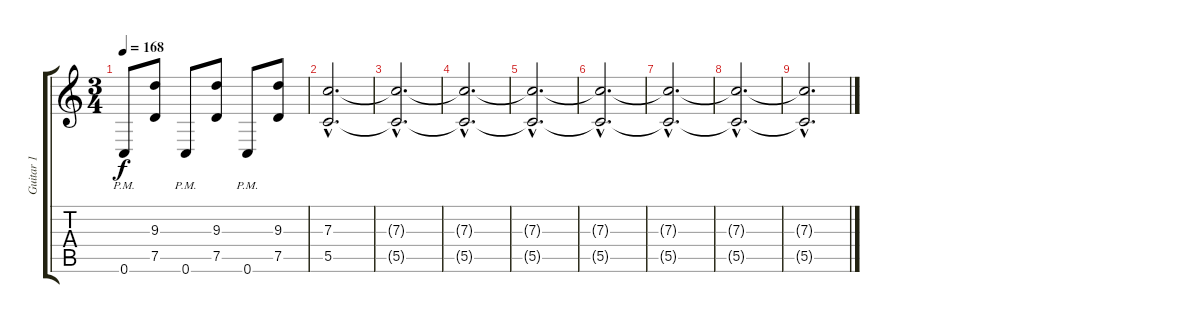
\track ("Guitar 1" "Guitar 1") {instrument distortionguitar}
\staff {score tabs}
\tuning (D4 A3 F3 C3 G2 C2) {hide}
\ts (3 4)
\tempo 168
\clef g2
\ks c
0.6{pm}.8{dy f} (9.3 7.5).8 0.6{pm}.8 (9.3 7.5).8 0.6{pm}.8 (9.3 7.5).8 |
(7.3 5.5{hac}).2{d volume 7} |
(7.3{hac t} 5.5{hac t}).2{d} |
(7.3{hac t} 5.5{hac t}).2{d} |
(7.3{hac t} 5.5{hac t}).2{d} |
(7.3{hac t} 5.5{hac t}).2{d volume 0} |
(7.3{hac t} 5.5{hac t}).2{d} |
(7.3{hac t} 5.5{hac t}).2{d} |
(7.3{hac t} 5.5{hac t}).2{d}
